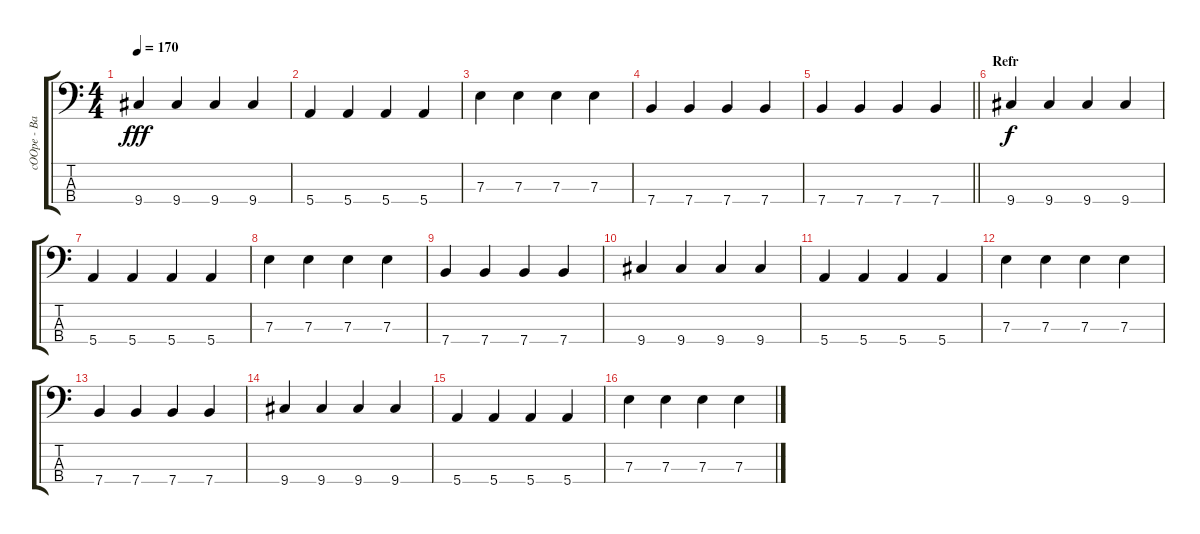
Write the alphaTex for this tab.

\track ("cOOpe - Bass" "cOOpe - Ba") {instrument electricbasspick}
\staff {score tabs}
\tuning (G2 D2 A1 E1) {hide}
\ts (4 4)
\tempo 170
\clef f4
\ks c
9.4.4{dy fff} 9.4.4 9.4.4 9.4.4 |
5.4.4 5.4.4 5.4.4 5.4.4 |
7.3.4 7.3.4 7.3.4 7.3.4 |
7.4.4 7.4.4 7.4.4 7.4.4 |
\barLineRight lightlight
7.4.4 7.4.4 7.4.4 7.4.4 |
\section ("" "Refr")
9.4.4{dy f} 9.4.4 9.4.4 9.4.4 |
5.4.4 5.4.4 5.4.4 5.4.4 |
7.3.4 7.3.4 7.3.4 7.3.4 |
7.4.4 7.4.4 7.4.4 7.4.4 |
9.4.4 9.4.4 9.4.4 9.4.4 |
5.4.4 5.4.4 5.4.4 5.4.4 |
7.3.4 7.3.4 7.3.4 7.3.4 |
7.4.4 7.4.4 7.4.4 7.4.4 |
9.4.4 9.4.4 9.4.4 9.4.4 |
5.4.4 5.4.4 5.4.4 5.4.4 |
7.3.4 7.3.4 7.3.4 7.3.4
